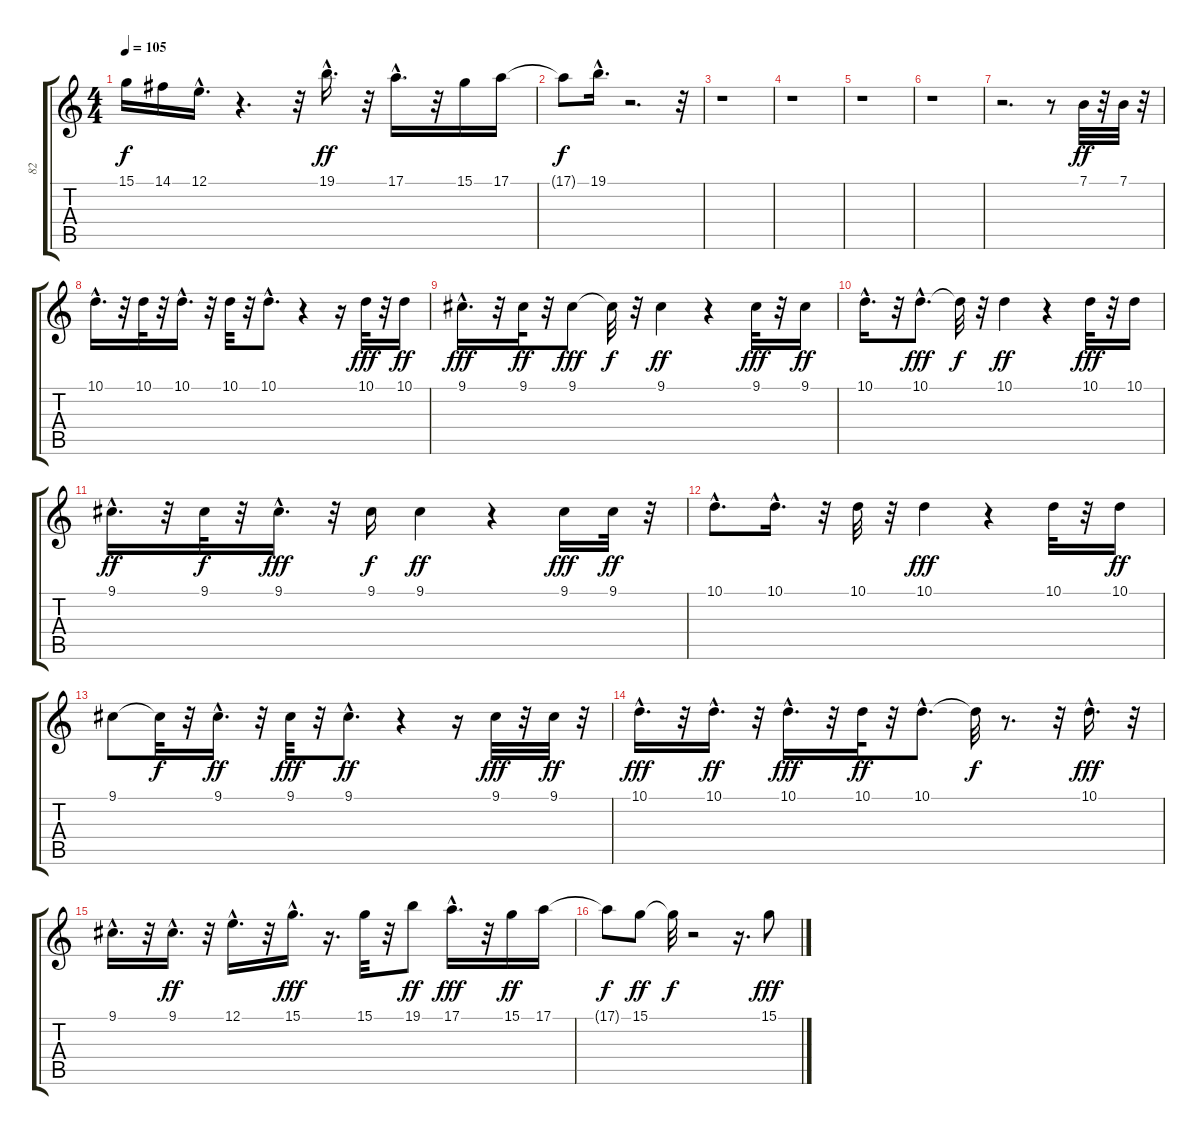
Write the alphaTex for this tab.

\track ("82" "82") {instrument lead2sawtooth}
\staff {score tabs}
\tuning (E4 B3 G3 D3 A2 E2) {hide}
\ts (4 4)
\tempo 105
\clef g2
\ks c
15.1{t}.16{dy f} 14.1.16 12.1{hac}.16{d} r.4{d} r.32 19.1{hac}.16{d dy ff} r.32 17.1{hac}.16{d} r.32 15.1.16 17.1.16 |
17.1{t}.8{dy f} 19.1{hac}.16{d} r.2{d} r.32 |
r.1 |
r.1 |
r.1 |
r.1 |
r.2{d} r.8 7.1.32{dy ff} r.32 7.1.32 r.32 |
10.1{hac}.16{d} r.32 10.1.32 r.32 10.1{hac}.16{d} r.32 10.1.32 r.32 10.1{hac}.8{d} r.4 r.16 10.1.32{dy fff} r.32 10.1.16{dy ff} |
9.1{hac}.16{d dy fff} r.32 9.1.32{dy ff} r.32 9.1.8{dy fff} 9.1{t}.32{dy f} r.32 9.1.4{dy ff} r.4 9.1.32{dy fff} r.32 9.1.16{dy ff} |
10.1{hac}.16{d} r.32 10.1{hac}.8{d dy fff} 10.1{t}.32{dy f} r.32 10.1.4{dy ff} r.4 10.1.32{dy fff} r.32 10.1.16 |
9.1{hac}.16{d dy ff} r.32 9.1.32{dy f} r.32 9.1{hac}.16{d dy fff} r.32 9.1.16{dy f} 9.1.4{dy ff} r.4 9.1.16{dy fff} 9.1.32{dy ff} r.32 |
10.1{hac}.8{d} 10.1{hac}.16{d} r.32 10.1.32 r.32 10.1.4{dy fff} r.4 10.1.32 r.32 10.1.16{dy ff} |
9.1.8 9.1{t}.32{dy f} r.32 9.1{hac}.16{d dy ff} r.32 9.1.32{dy fff} r.32 9.1{hac}.8{d dy ff} r.4 r.16 9.1.32{dy fff} r.32 9.1.32{dy ff} r.32 |
10.1{hac}.16{d dy fff} r.32 10.1{hac}.16{d dy ff} r.32 10.1{hac}.16{d dy fff} r.32 10.1.32{dy ff} r.32 10.1{hac}.8{d} 10.1{t}.32{dy f} r.8{d} r.32 10.1{hac}.16{d dy fff} r.32 |
9.1{hac}.16{d} r.32 9.1{hac}.16{d dy ff} r.32 12.1{hac}.16{d} r.32 15.1{hac}.16{d dy fff} r.16{d} 15.1.32 r.32 19.1.8{dy ff} 17.1{hac}.16{d dy fff} r.32 15.1.16{dy ff} 17.1.16 |
17.1{t}.8{dy f} 15.1.8{dy ff} 15.1{t}.32{dy f} r.2 r.16{d} 15.1.8{dy fff}
